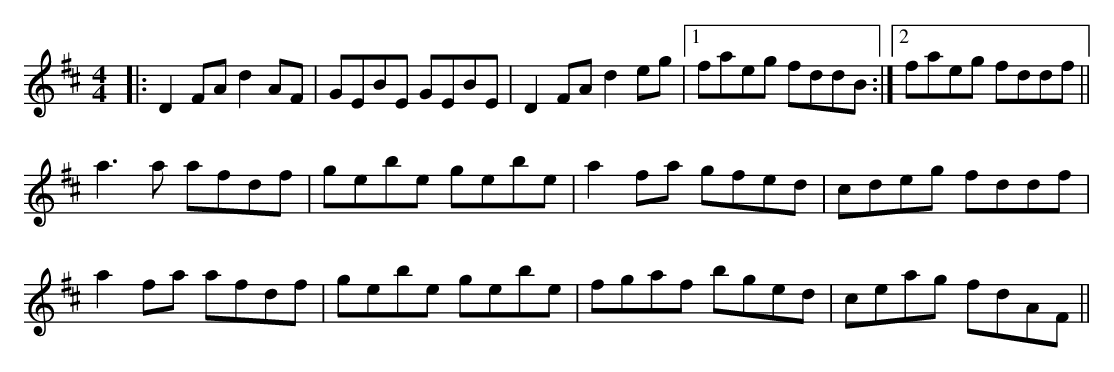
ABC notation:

X:1
M:4/4
K:D
|:D2FA d2AF|GEBE GEBE|D2FA d2eg|1 faeg fddB:|2 faeg fddf||
a3a afdf|gebe gebe|a2fa gfed|cdeg fddf|
a2fa afdf|gebe gebe|fgaf bged|ceag fdAF||
